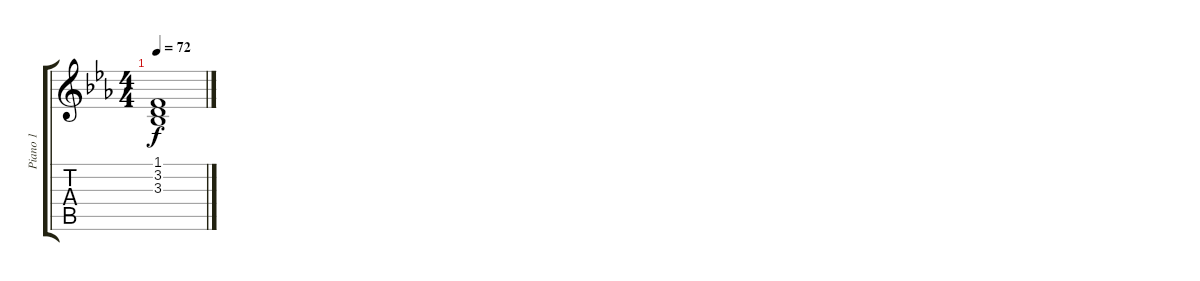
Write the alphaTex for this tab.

\track ("Piano 1" "Piano 1") {instrument acousticgrandpiano}
\staff {score tabs}
\tuning (E4 B3 G3 D3 A2 E2) {hide}
\ts (4 4)
\tempo 72
\clef g2
\ks eb
(1.1 3.2 3.3).1{dy f}
